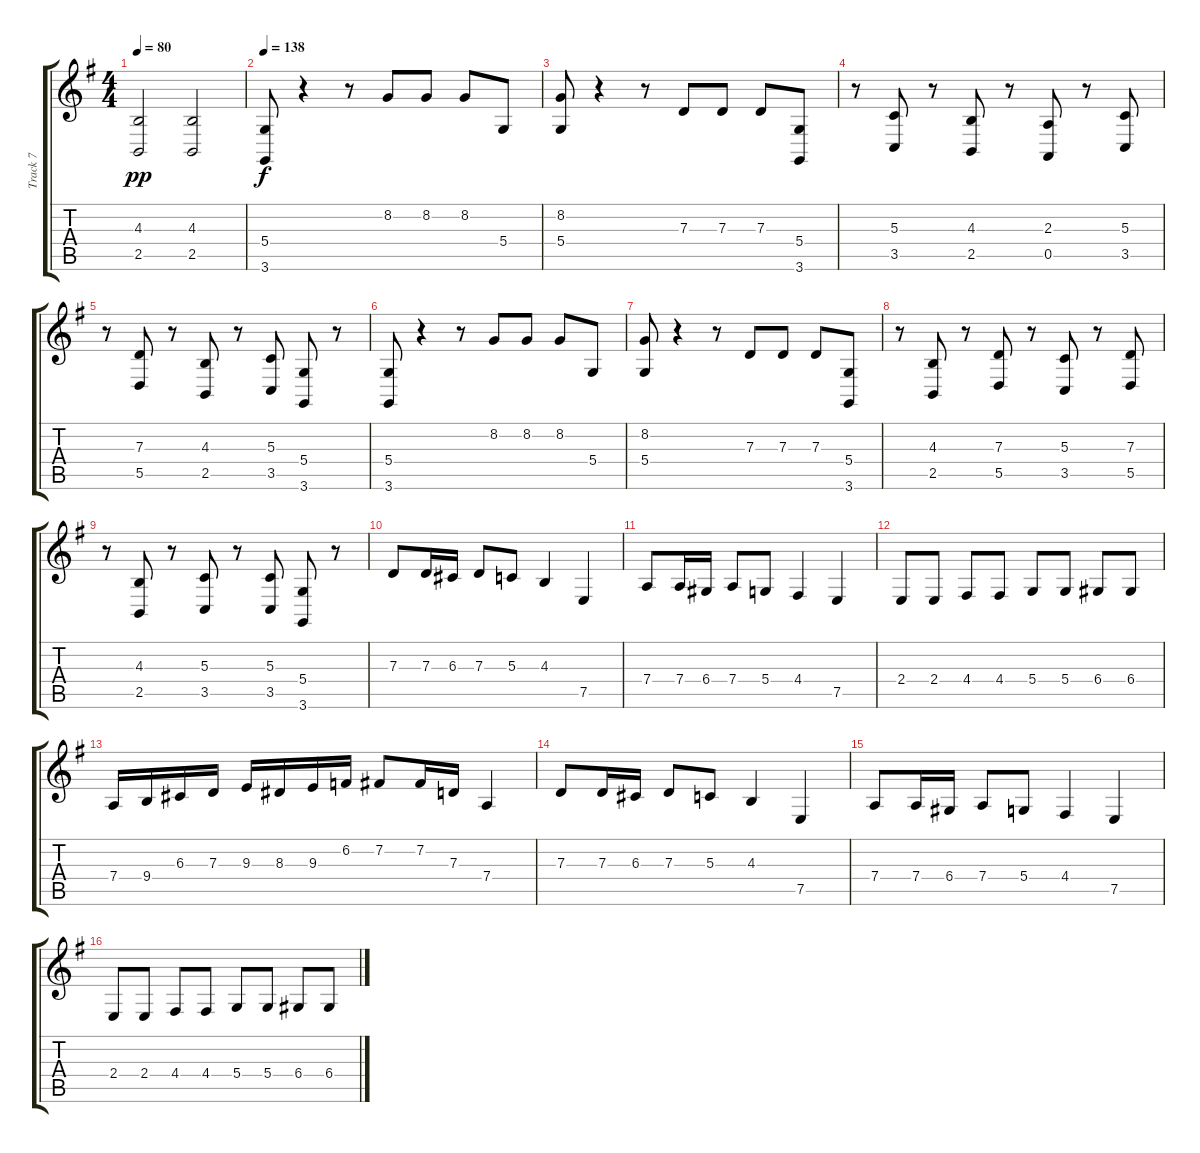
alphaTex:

\track ("Track 7" "Track 7") {instrument acousticgrandpiano}
\staff {score tabs}
\tuning (E4 B3 G3 D3 A2 E2) {hide}
\ts (4 4)
\tempo 80
\clef g2
\ks g
(4.3 2.5).2{dy pp} (4.3 2.5).2 |
\tempo 138
(5.4 3.6).8{dy f} r.4 r.8 8.2.8 8.2.8 8.2.8 5.4.8 |
(8.2 5.4).8 r.4 r.8 7.3.8 7.3.8 7.3.8 (5.4 3.6).8 |
r.8 (5.3 3.5).8 r.8 (4.3 2.5).8 r.8 (2.3 0.5).8 r.8 (5.3 3.5).8 |
r.8 (7.3 5.5).8 r.8 (4.3 2.5).8 r.8 (5.3 3.5).8 (5.4 3.6).8 r.8 |
(5.4 3.6).8 r.4 r.8 8.2.8 8.2.8 8.2.8 5.4.8 |
(8.2 5.4).8 r.4 r.8 7.3.8 7.3.8 7.3.8 (5.4 3.6).8 |
r.8 (4.3 2.5).8 r.8 (7.3 5.5).8 r.8 (5.3 3.5).8 r.8 (7.3 5.5).8 |
r.8 (4.3 2.5).8 r.8 (5.3 3.5).8 r.8 (5.3 3.5).8 (5.4 3.6).8 r.8 |
7.3.8 7.3.16 6.3.16 7.3.8 5.3.8 4.3.4 7.5.4 |
7.4.8 7.4.16 6.4.16 7.4.8 5.4.8 4.4.4 7.5.4 |
2.4.8 2.4.8 4.4.8 4.4.8 5.4.8 5.4.8 6.4.8 6.4.8 |
7.4.16 9.4.16 6.3.16 7.3.16 9.3.16 8.3.16 9.3.16 6.2.16 7.2.8 7.2.16 7.3.16 7.4.4 |
7.3.8 7.3.16 6.3.16 7.3.8 5.3.8 4.3.4 7.5.4 |
7.4.8 7.4.16 6.4.16 7.4.8 5.4.8 4.4.4 7.5.4 |
2.4.8 2.4.8 4.4.8 4.4.8 5.4.8 5.4.8 6.4.8 6.4.8
